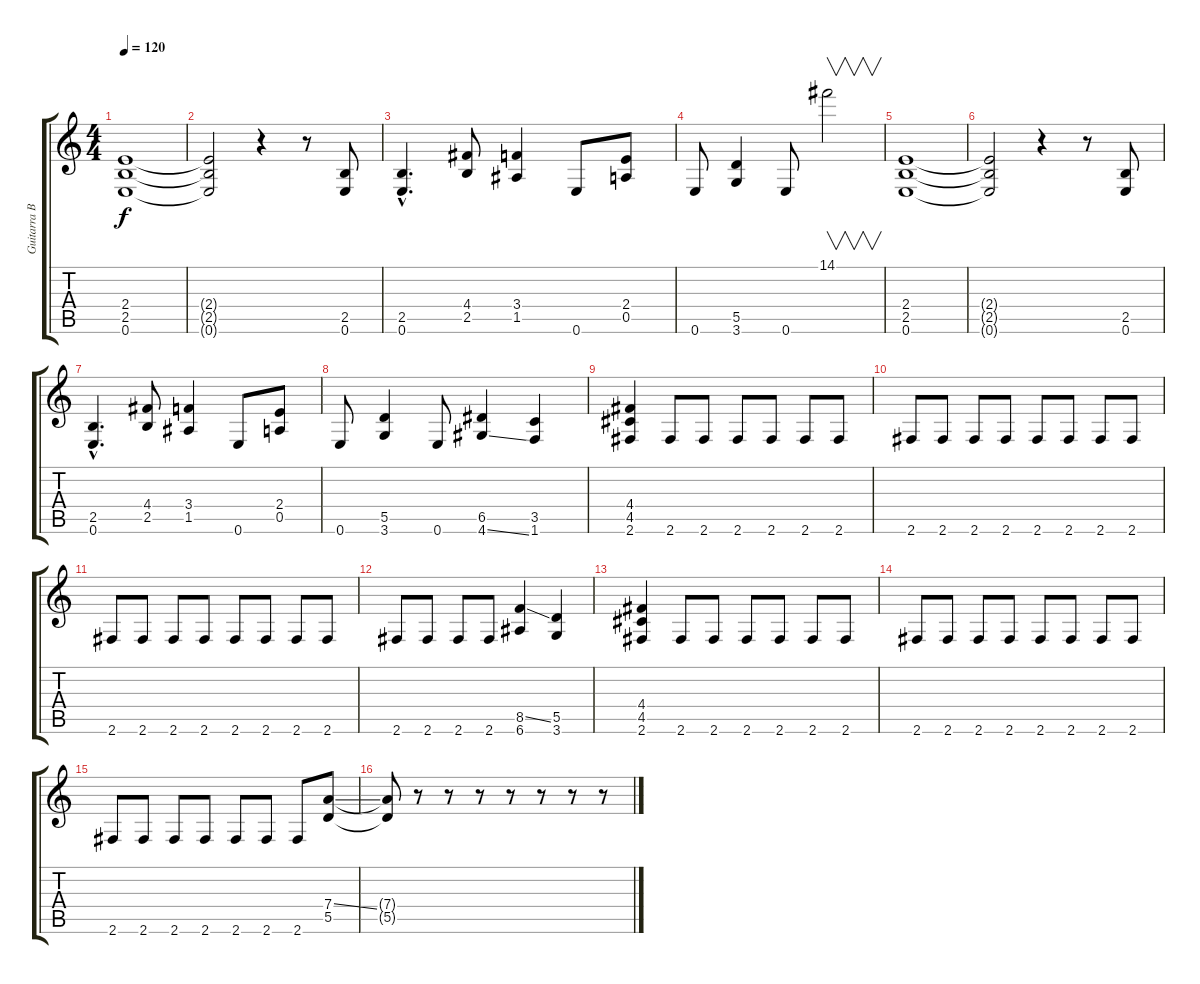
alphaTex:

\track ("Guitarra Base" "Guitarra B") {instrument overdrivenguitar}
\staff {score tabs}
\tuning (E4 B3 G3 D3 A2 E2) {hide}
\ts (4 4)
\tempo 120
\clef g2
\ks c
(2.4{t} 2.5{t} 0.6{t}).1{dy f} |
(2.4{t} 2.5{t} 0.6{t}).2 r.4 r.8 (2.5 0.6).8 |
(2.5{hac} 0.6{hac}).4{d} (4.4 2.5).8 (3.4 1.5).4 0.6.8 (2.4 0.5).8 |
0.6.8 (5.5 3.6).4 0.6.8 14.1.2{v} |
(2.4 2.5 0.6).1 |
(2.4{t} 2.5{t} 0.6{t}).2 r.4 r.8 (2.5 0.6).8 |
(2.5{hac} 0.6{hac}).4{d} (4.4 2.5).8 (3.4 1.5).4 0.6.8 (2.4 0.5).8 |
0.6.8 (5.5 3.6).4 0.6.8 (6.5 4.6{ss}).4 (3.5 1.6).4 |
(4.4 4.5 2.6).4 2.6.8 2.6.8 2.6.8 2.6.8 2.6.8 2.6.8 |
2.6.8 2.6.8 2.6.8 2.6.8 2.6.8 2.6.8 2.6.8 2.6.8 |
2.6.8 2.6.8 2.6.8 2.6.8 2.6.8 2.6.8 2.6.8 2.6.8 |
2.6.8 2.6.8 2.6.8 2.6.8 (8.5{ss} 6.6).4 (5.5 3.6).4 |
(4.4 4.5 2.6).4 2.6.8 2.6.8 2.6.8 2.6.8 2.6.8 2.6.8 |
2.6.8 2.6.8 2.6.8 2.6.8 2.6.8 2.6.8 2.6.8 2.6.8 |
2.6.8 2.6.8 2.6.8 2.6.8 2.6.8 2.6.8 2.6.8 (7.4{ss} 5.5).8 |
(7.4{t} 5.5{t}).8 r.8 r.8 r.8 r.8 r.8 r.8 r.8
